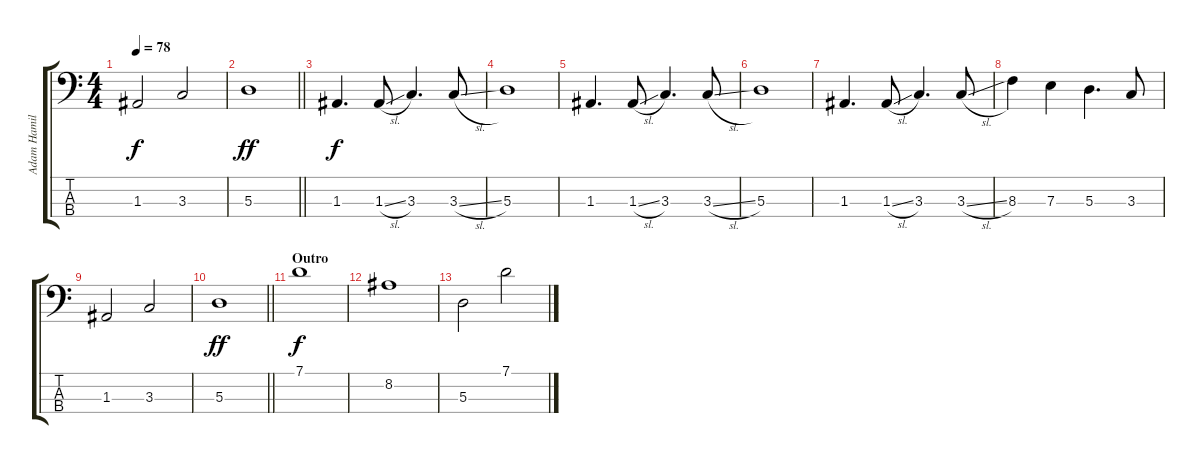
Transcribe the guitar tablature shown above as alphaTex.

\track ("Adam Hamilton" "Adam Hamil") {instrument electricbassfinger}
\staff {score tabs}
\tuning (G2 D2 A1 E1) {hide}
\ts (4 4)
\tempo 78
\clef f4
\ks c
1.3.2{dy f} 3.3.2 |
\barLineRight lightlight
5.3.1{dy ff} |
\section ("" "")
1.3.4{d dy f} 1.3{sl}.8 3.3.4{d} 3.3{sl}.8 |
5.3.1 |
1.3.4{d} 1.3{sl}.8 3.3.4{d} 3.3{sl}.8 |
5.3.1 |
1.3.4{d} 1.3{sl}.8 3.3.4{d} 3.3{sl}.8 |
8.3.4 7.3.4 5.3.4{d} 3.3.8 |
1.3.2 3.3.2 |
\barLineRight lightlight
5.3.1{dy ff} |
\section ("" "Outro")
7.1.1{dy f} |
8.2.1 |
5.3.2 7.1.2
